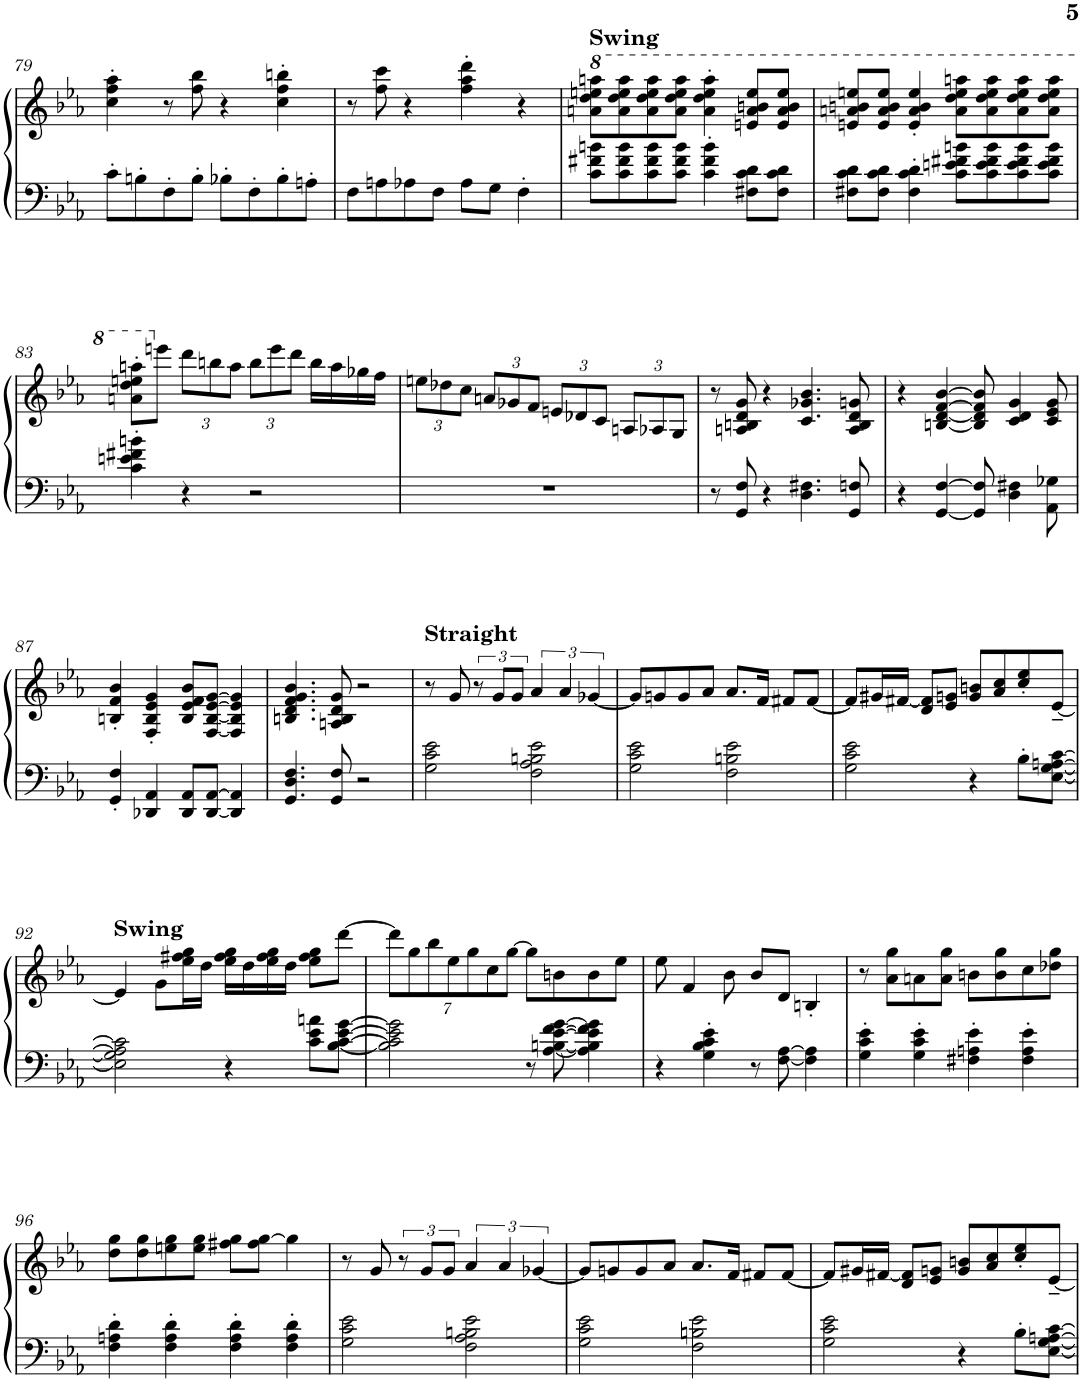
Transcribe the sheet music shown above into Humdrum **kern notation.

**kern	**kern
*part1	*part1
*staff2	*staff1
!!LO:PB:g=z
*clefF4	*clefG2
*k[b-e-a-]	*k[b-e-a-]
*E-:	*E-:
*M4/4	*M4/4
=79	=79
8c'\L	4cc\' 4ff\' 4aa-\'
8Bn'\	.
8F'\	8r
8B'\J	8ff\ 8bb-\
8B-X'\L	4r
8F'\	.
8B-'\	4cc\' 4ff\' 4bbn\'
8An'\J	.
=80	=80
8F\L	8r
8An\	8ff\ 8ccc\
8A-X\	4r
8F\J	.
8A-\L	4ff\' 4aa-\' 4ddd\'
8G\J	.
4F'\	4r
=81	=81
*	*8va
!	!LO:TX:a:B:t=Swing
8c\ 8f#X\ 8bn\L	8aan\ 8ddd\ 8eeen\ 8aaan\L
8c\ 8f#\ 8b\	8aa\ 8ddd\ 8eee\ 8aaa\
8c\ 8f#\ 8b\	8aa\ 8ddd\ 8eee\ 8aaa\
8c\ 8f#\ 8b\J	8aa\ 8ddd\ 8eee\ 8aaa\J
4c\' 4f#\' 4b\'	4aa\' 4ddd\' 4eee\' 4aaa\'
8F#X\ 8c\ 8d\L	8een/ 8aa/ 8bbn/ 8eee/L
8F#\ 8c\ 8d\J	8ee/ 8aa/ 8bb/ 8eee/J
=82	=82
8F#X\ 8c\ 8d\L	8een/ 8aan/ 8bbn/ 8eeen/L
8F#\ 8c\ 8d\J	8ee/ 8aa/ 8bb/ 8eee/J
4F#\' 4c\' 4d\'	4ee/' 4aa/' 4bb/' 4eee/'
8c\ 8en\ 8f#X\ 8bn\L	8aa\ 8ddd\ 8eee\ 8aaan\L
8c\ 8e\ 8f#\ 8b\	8aa\ 8ddd\ 8eee\ 8aaa\
8c\ 8e\ 8f#\ 8b\	8aa\ 8ddd\ 8eee\ 8aaa\
8c\ 8e\ 8f#\ 8b\J	8aa\ 8ddd\ 8eee\ 8aaa\J
!!LO:LB:g=z
=83	=83
4c\' 4en\' 4f#X\' 4bn\'	8aan\' 8ddd\' 8eeen\' 8aaan\'L
*	*X8va
.	8eeen\J
*	*Xbrackettup
4r	12ddd\L
.	12bbn\
.	12aa\J
2r	12bb\L
.	12eee\
.	12ddd\J
.	16bb\LL
.	16aa\
.	16gg-X\
.	16ff\JJ
=84	=84
1r	12een\L
.	12dd-X\
.	12cc\J
.	12an/L
.	12g-X/
.	12f/J
.	12en/L
.	12d-X/
.	12c/J
.	12An/L
.	12A-X/
.	12G/J
=85	=85
8r	8r
8GG/ 8F/	8An/ 8Bn/ 8d/ 8g/
4r	4r
4.D\ 4.F#X\	4.c/ 4.g-X/ 4.b-/
8GG/ 8Fn/	8A/ 8B/ 8d/ 8gn/
=86	=86
4r	4r
[4GG/ [4F/	[4Bn/ [4d/ [4f/ [4b-/
8GG/] 8F/]	8B/] 8d/] 8f/] 8b-/]
4D\ 4F#X\	4c/ 4d/ 4g/
8AA-\ 8G-X\	8c/ 8e-/ 8g/
!!LO:LB:g=z
=87	=87
4GG/' 4F/'	4Bn/' 4f/' 4b-/'
4DD-X/ 4AA-/	4F/' 4B/' 4e-/' 4g/'
8DD-/ 8AA-/L	8B/ 8e-/ 8f/ 8b-/L
[8DD-/ [8AA-/J	[8F/ [8B/ [8e-/ [8g/J
4DD-/] 4AA-/]	4F/] 4B/] 4e-/] 4g/]
=88	=88
4.GG/ 4.D/ 4.F/	4.Bn/ 4.d/ 4.f/ 4.g/ 4.b-/
8GG/ 8F/	8An/ 8B/ 8d/ 8g/
2r	2r
=89	=89
!	!LO:TX:a:B:t=Straight
2G\ 2c\ 2e-\	8r
.	8g/
*	*brackettup
.	12r
.	12g/L
.	12g/J
2F\ 2A-\ 2Bn\ 2e-\	6a-/
.	6a-/
.	[6g-X/
=90	=90
2G\ 2c\ 2e-\	8g-/L]
.	8gn/
.	8g/
.	8a-/J
2F\ 2Bn\ 2e-\	8.a-/L
.	16f/Jk
.	8f#X/L
.	[8f#/J
=91	=91
2G\ 2c\ 2e-\	8f#/L]
.	16g#X/L
.	[16f#X/JJ
.	8d/ 8f#/]L
.	8e-/ 8gn/J
4r	8g/ 8bn/L
.	8a-/ 8cc/
8B-'\L	8cc/' 8ee-/'
[8E-\ [8G\ [8An\ [8c\J	[8e-~/J
!!LO:LB:g=z
=92	=92
!	!LO:TX:a:B:t=Swing
2E-\] 2G\] 2A\] 2c\]	4e-/]
.	8g\L
.	16ee-\ 16ff#X\ 16gg\L
.	16dd\JJ
4r	16ee-\ 16ff#\ 16gg\LL
.	16dd\
.	16ee-\ 16ff#\ 16gg\
.	16dd\JJ
8c\ 8e-\ 8an\L	8ee-\ 8ff#\ 8gg\L
[8B-\ [8c\ [8e-\ [8g\J	[8ddd\J
=93	=93
*	*Xbrackettup
2B-\] 2c\] 2e-\] 2g\]	14ddd\L]
.	14gg\
.	14bb-\
.	14ee-\
.	14gg\
.	14cc\
.	[14gg\J
8r	8gg\L]
[8A-\ [8Bn\ [8e-\ [8f\ [8g\	8bn\
4A-\] 4B\] 4e-\] 4f\] 4g\]	8b\
.	8ee-\J
=94	=94
4r	8ee-\
.	4f/
4G\' 4B-\' 4c\' 4e-\'	.
.	8b-\
8r	8b-/L
[8F\ [8A-\	8d/J
4F\] 4A-\]	4Bn'/
=95	=95
4G\' 4c\' 4e-\'	8r
.	8a-\ 8gg\L
4G\' 4c\' 4e-\'	8an\
.	8a\ 8gg\J
4F#X\' 4An\' 4e-\'	8bn\L
.	8b\ 8gg\
4F#\' 4A\' 4e-\'	8cc\
.	8dd-X\ 8gg\J
!!LO:LB:g=z
=96	=96
4F\' 4An\' 4d\'	8dd\ 8gg\L
.	8dd\ 8gg\
4F\' 4A\' 4d\'	8een\ 8gg\
.	8ee\ 8gg\J
4F\' 4A\' 4d\'	8ff#X\ 8gg\L
.	8ff#\ [8gg\J
4F\' 4A\' 4d\'	4gg\]
=97	=97
2G\ 2c\ 2e-\	8r
.	8g/
*	*brackettup
.	12r
.	12g/L
.	12g/J
2F\ 2A-\ 2Bn\ 2e-\	6a-/
.	6a-/
.	[6g-X/
=98	=98
2G\ 2c\ 2e-\	8g-/L]
.	8gn/
.	8g/
.	8a-/J
2F\ 2Bn\ 2e-\	8.a-/L
.	16f/Jk
.	8f#X/L
.	[8f#/J
=99	=99
2G\ 2c\ 2e-\	8f#/L]
.	16g#X/L
.	[16f#X/JJ
.	8d/ 8f#/]L
.	8e-/ 8gn/J
4r	8g/ 8bn/L
.	8a-/ 8cc/
8B-'\L	8cc/' 8ee-/'
[8E-\ [8G\ [8An\ [8c\J	[8e-~/J
=	=
*-	*-
